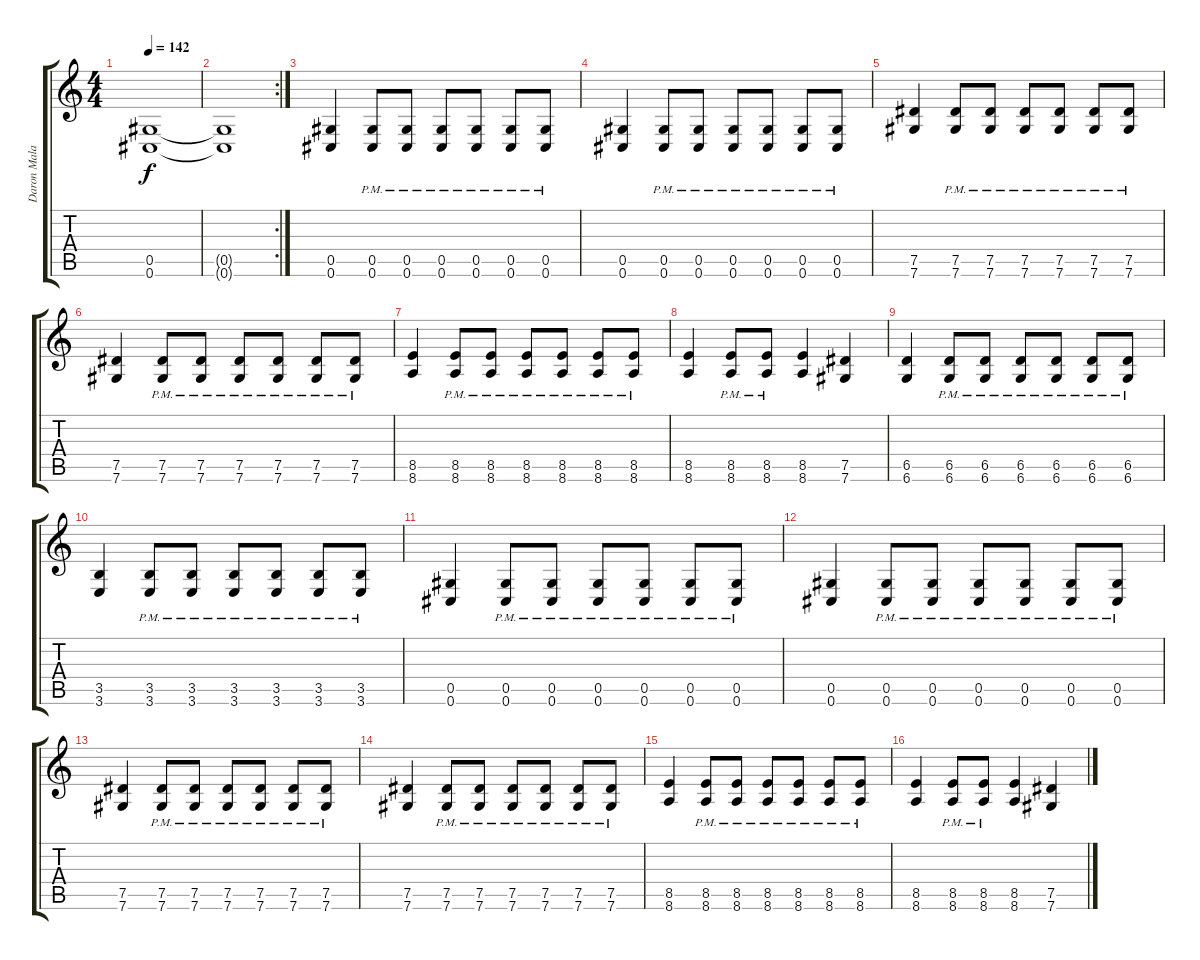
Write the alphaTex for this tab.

\track ("Daron Malakain" "Daron Mala") {instrument distortionguitar}
\staff {score tabs}
\tuning (Eb4 Bb3 Gb3 Db3 Ab2 Db2) {hide}
\ts (4 4)
\tempo 142
\clef g2
\ks c
(0.5 0.6).1{dy f} |
\rc 2
(0.5{t} 0.6{t}).1 |
(0.5 0.6).4 (0.5{pm} 0.6{pm}).8 (0.5{pm} 0.6{pm}).8 (0.5{pm} 0.6{pm}).8 (0.5{pm} 0.6{pm}).8 (0.5{pm} 0.6{pm}).8 (0.5{pm} 0.6{pm}).8 |
(0.5 0.6).4 (0.5{pm} 0.6{pm}).8 (0.5{pm} 0.6{pm}).8 (0.5{pm} 0.6{pm}).8 (0.5{pm} 0.6{pm}).8 (0.5{pm} 0.6{pm}).8 (0.5{pm} 0.6{pm}).8 |
(7.5 7.6).4 (7.5{pm} 7.6{pm}).8 (7.5{pm} 7.6{pm}).8 (7.5{pm} 7.6{pm}).8 (7.5{pm} 7.6{pm}).8 (7.5{pm} 7.6{pm}).8 (7.5{pm} 7.6{pm}).8 |
(7.5 7.6).4 (7.5{pm} 7.6{pm}).8 (7.5{pm} 7.6{pm}).8 (7.5{pm} 7.6{pm}).8 (7.5{pm} 7.6{pm}).8 (7.5{pm} 7.6{pm}).8 (7.5{pm} 7.6{pm}).8 |
(8.5 8.6).4 (8.5{pm} 8.6{pm}).8 (8.5{pm} 8.6{pm}).8 (8.5{pm} 8.6{pm}).8 (8.5{pm} 8.6{pm}).8 (8.5{pm} 8.6{pm}).8 (8.5{pm} 8.6{pm}).8 |
(8.5 8.6).4 (8.5{pm} 8.6{pm}).8 (8.5{pm} 8.6{pm}).8 (8.5 8.6).4 (7.5 7.6).4 |
(6.5 6.6).4 (6.5{pm} 6.6{pm}).8 (6.5{pm} 6.6{pm}).8 (6.5{pm} 6.6{pm}).8 (6.5{pm} 6.6{pm}).8 (6.5{pm} 6.6{pm}).8 (6.5{pm} 6.6{pm}).8 |
(3.5 3.6).4 (3.5{pm} 3.6{pm}).8 (3.5{pm} 3.6{pm}).8 (3.5{pm} 3.6{pm}).8 (3.5{pm} 3.6{pm}).8 (3.5{pm} 3.6{pm}).8 (3.5{pm} 3.6{pm}).8 |
(0.5 0.6).4 (0.5{pm} 0.6{pm}).8 (0.5{pm} 0.6{pm}).8 (0.5{pm} 0.6{pm}).8 (0.5{pm} 0.6{pm}).8 (0.5{pm} 0.6{pm}).8 (0.5{pm} 0.6{pm}).8 |
(0.5 0.6).4 (0.5{pm} 0.6{pm}).8 (0.5{pm} 0.6{pm}).8 (0.5{pm} 0.6{pm}).8 (0.5{pm} 0.6{pm}).8 (0.5{pm} 0.6{pm}).8 (0.5{pm} 0.6{pm}).8 |
(7.5 7.6).4 (7.5{pm} 7.6{pm}).8 (7.5{pm} 7.6{pm}).8 (7.5{pm} 7.6{pm}).8 (7.5{pm} 7.6{pm}).8 (7.5{pm} 7.6{pm}).8 (7.5{pm} 7.6{pm}).8 |
(7.5 7.6).4 (7.5{pm} 7.6{pm}).8 (7.5{pm} 7.6{pm}).8 (7.5{pm} 7.6{pm}).8 (7.5{pm} 7.6{pm}).8 (7.5{pm} 7.6{pm}).8 (7.5{pm} 7.6{pm}).8 |
(8.5 8.6).4 (8.5{pm} 8.6{pm}).8 (8.5{pm} 8.6{pm}).8 (8.5{pm} 8.6{pm}).8 (8.5{pm} 8.6{pm}).8 (8.5{pm} 8.6{pm}).8 (8.5{pm} 8.6{pm}).8 |
(8.5 8.6).4 (8.5{pm} 8.6{pm}).8 (8.5{pm} 8.6{pm}).8 (8.5 8.6).4 (7.5 7.6).4
